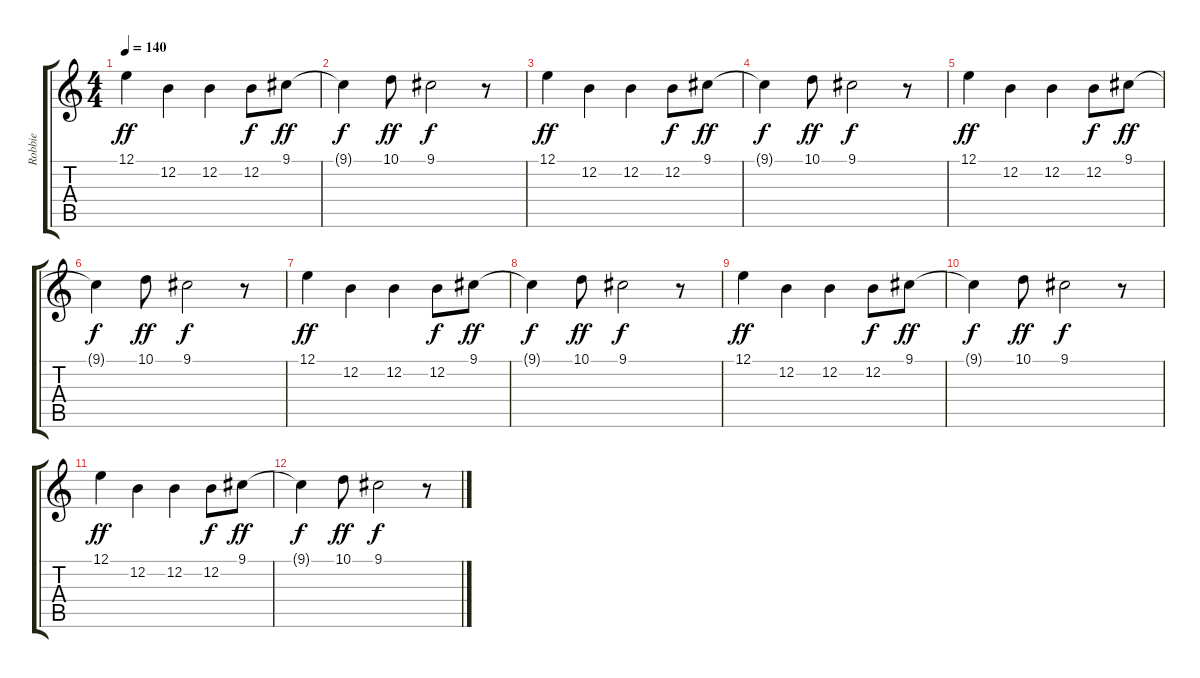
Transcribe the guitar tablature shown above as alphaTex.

\track ("Robbie" "Robbie") {instrument altosax}
\staff {score tabs}
\tuning (E4 B3 G3 D3 A2 E2) {hide}
\ts (4 4)
\tempo 140
\clef g2
\ks c
12.1.4{dy ff} 12.2.4 12.2.4 12.2.8{dy f} 9.1.8{dy ff} |
9.1{t}.4{dy f} 10.1.8{dy ff} 9.1.2{dy f} r.8 |
12.1.4{dy ff} 12.2.4 12.2.4 12.2.8{dy f} 9.1.8{dy ff} |
9.1{t}.4{dy f} 10.1.8{dy ff} 9.1.2{dy f} r.8 |
12.1.4{dy ff} 12.2.4 12.2.4 12.2.8{dy f} 9.1.8{dy ff} |
9.1{t}.4{dy f} 10.1.8{dy ff} 9.1.2{dy f} r.8 |
12.1.4{dy ff} 12.2.4 12.2.4 12.2.8{dy f} 9.1.8{dy ff} |
9.1{t}.4{dy f} 10.1.8{dy ff} 9.1.2{dy f} r.8 |
12.1.4{dy ff} 12.2.4 12.2.4 12.2.8{dy f} 9.1.8{dy ff} |
9.1{t}.4{dy f} 10.1.8{dy ff} 9.1.2{dy f} r.8 |
12.1.4{dy ff} 12.2.4 12.2.4 12.2.8{dy f} 9.1.8{dy ff} |
9.1{t}.4{dy f} 10.1.8{dy ff} 9.1.2{dy f} r.8
